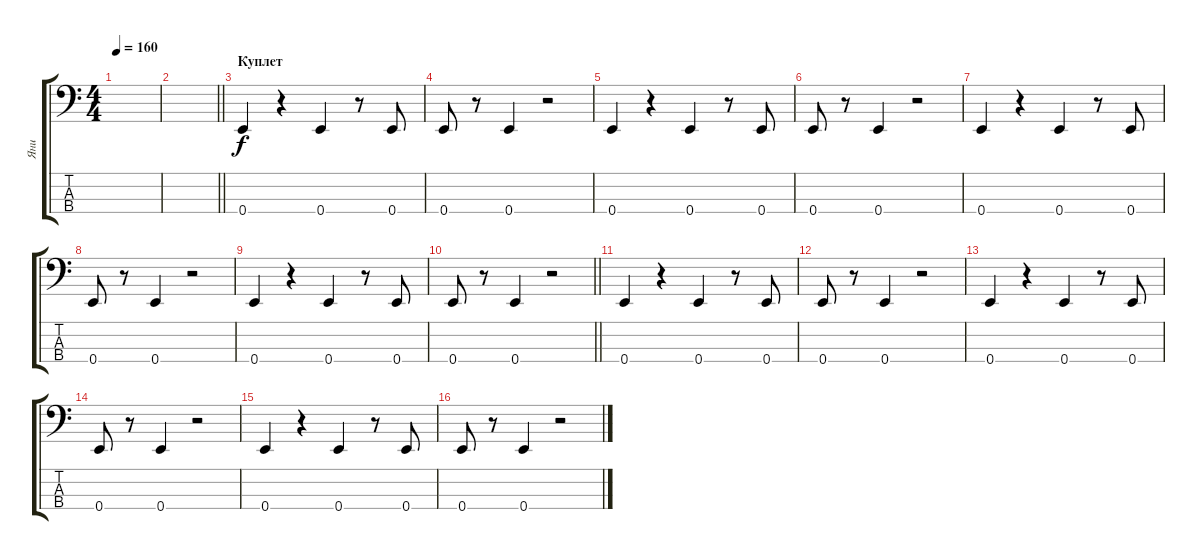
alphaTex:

\track ("Яни" "Яни") {instrument electricbassfinger}
\staff {score tabs}
\tuning (G2 D2 A1 E1) {hide}
\ts (4 4)
\tempo 160
\clef f4
\ks c
|
\barLineRight lightlight
|
\section ("" "Куплет")
0.4.4 r.4 0.4.4 r.8 0.4.8 |
0.4.8 r.8 0.4.4 r.2 |
0.4.4 r.4 0.4.4 r.8 0.4.8 |
0.4.8 r.8 0.4.4 r.2 |
0.4.4 r.4 0.4.4 r.8 0.4.8 |
0.4.8 r.8 0.4.4 r.2 |
0.4.4 r.4 0.4.4 r.8 0.4.8 |
\barLineRight lightlight
0.4.8 r.8 0.4.4 r.2 |
\section ("" " ")
0.4.4 r.4 0.4.4 r.8 0.4.8 |
0.4.8 r.8 0.4.4 r.2 |
0.4.4 r.4 0.4.4 r.8 0.4.8 |
0.4.8 r.8 0.4.4 r.2 |
0.4.4 r.4 0.4.4 r.8 0.4.8 |
0.4.8 r.8 0.4.4 r.2
